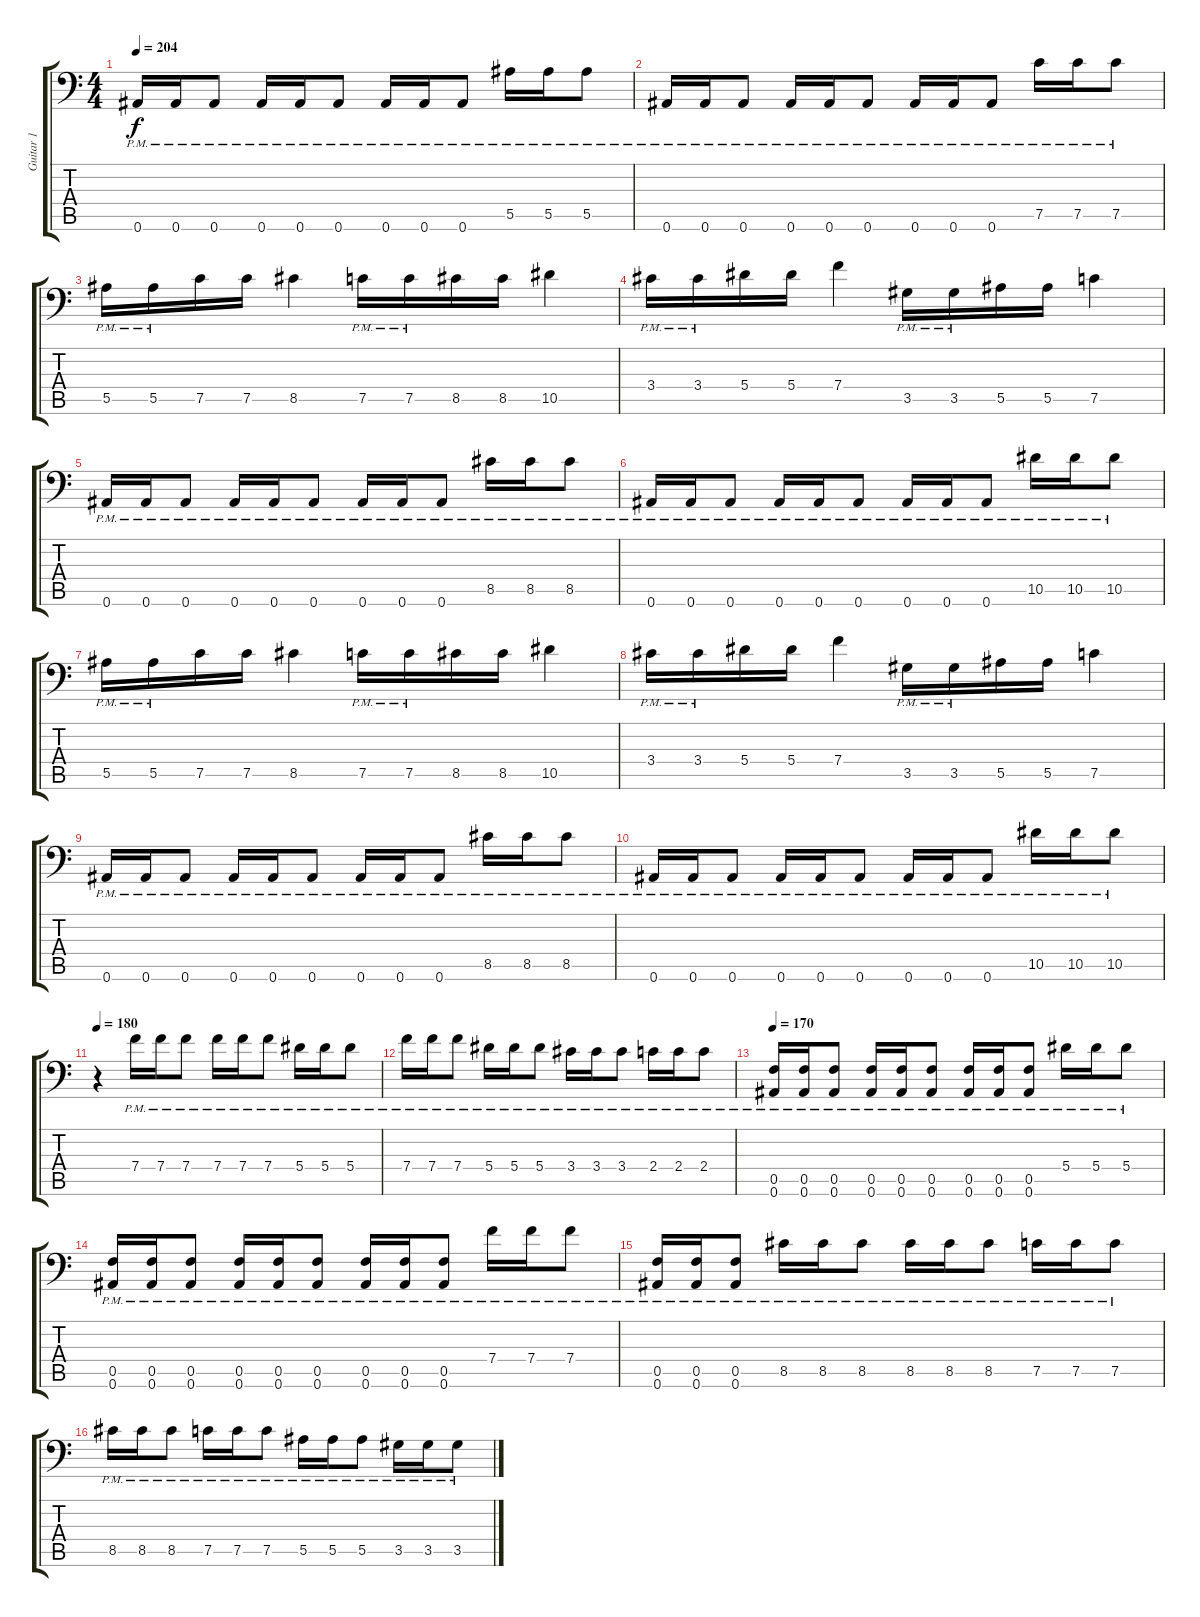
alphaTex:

\track ("Guitar 1" "Guitar 1") {instrument distortionguitar}
\staff {score tabs}
\tuning (C4 G3 Eb3 Bb2 F2 Bb1) {hide}
\ts (4 4)
\tempo 204
\clef f4
\ks c
0.6{pm}.16{dy f} 0.6{pm}.16 0.6{pm}.8 0.6{pm}.16 0.6{pm}.16 0.6{pm}.8 0.6{pm}.16 0.6{pm}.16 0.6{pm}.8 5.5{pm}.16 5.5{pm}.16 5.5{pm}.8 |
0.6{pm}.16 0.6{pm}.16 0.6{pm}.8 0.6{pm}.16 0.6{pm}.16 0.6{pm}.8 0.6{pm}.16 0.6{pm}.16 0.6{pm}.8 7.5{pm}.16 7.5{pm}.16 7.5{pm}.8 |
5.5{pm}.16 5.5{pm}.16 7.5.16 7.5.16 8.5.4 7.5{pm}.16 7.5{pm}.16 8.5.16 8.5.16 10.5.4 |
3.4{pm}.16 3.4{pm}.16 5.4.16 5.4.16 7.4.4 3.5{pm}.16 3.5{pm}.16 5.5.16 5.5.16 7.5.4 |
0.6{pm}.16 0.6{pm}.16 0.6{pm}.8 0.6{pm}.16 0.6{pm}.16 0.6{pm}.8 0.6{pm}.16 0.6{pm}.16 0.6{pm}.8 8.5{pm}.16 8.5{pm}.16 8.5{pm}.8 |
0.6{pm}.16 0.6{pm}.16 0.6{pm}.8 0.6{pm}.16 0.6{pm}.16 0.6{pm}.8 0.6{pm}.16 0.6{pm}.16 0.6{pm}.8 10.5{pm}.16 10.5{pm}.16 10.5{pm}.8 |
5.5{pm}.16 5.5{pm}.16 7.5.16 7.5.16 8.5.4 7.5{pm}.16 7.5{pm}.16 8.5.16 8.5.16 10.5.4 |
3.4{pm}.16 3.4{pm}.16 5.4.16 5.4.16 7.4.4 3.5{pm}.16 3.5{pm}.16 5.5.16 5.5.16 7.5.4 |
0.6{pm}.16 0.6{pm}.16 0.6{pm}.8 0.6{pm}.16 0.6{pm}.16 0.6{pm}.8 0.6{pm}.16 0.6{pm}.16 0.6{pm}.8 8.5{pm}.16 8.5{pm}.16 8.5{pm}.8 |
0.6{pm}.16 0.6{pm}.16 0.6{pm}.8 0.6{pm}.16 0.6{pm}.16 0.6{pm}.8 0.6{pm}.16 0.6{pm}.16 0.6{pm}.8 10.5{pm}.16 10.5{pm}.16 10.5{pm}.8 |
\tempo 180
r.4 7.4{pm}.16 7.4{pm}.16 7.4{pm}.8 7.4{pm}.16 7.4{pm}.16 7.4{pm}.8 5.4{pm}.16 5.4{pm}.16 5.4{pm}.8 |
7.4{pm}.16 7.4{pm}.16 7.4{pm}.8 5.4{pm}.16 5.4{pm}.16 5.4{pm}.8 3.4{pm}.16 3.4{pm}.16 3.4{pm}.8 2.4{pm}.16 2.4{pm}.16 2.4{pm}.8 |
\tempo 170
(0.5{pm} 0.6{pm}).16 (0.5{pm} 0.6{pm}).16 (0.5{pm} 0.6{pm}).8 (0.5{pm} 0.6{pm}).16 (0.5{pm} 0.6{pm}).16 (0.5{pm} 0.6{pm}).8 (0.5{pm} 0.6{pm}).16 (0.5{pm} 0.6{pm}).16 (0.5{pm} 0.6{pm}).8 5.4{pm}.16 5.4{pm}.16 5.4{pm}.8 |
(0.5{pm} 0.6{pm}).16 (0.5{pm} 0.6{pm}).16 (0.5{pm} 0.6{pm}).8 (0.5{pm} 0.6{pm}).16 (0.5{pm} 0.6{pm}).16 (0.5{pm} 0.6{pm}).8 (0.5{pm} 0.6{pm}).16 (0.5{pm} 0.6{pm}).16 (0.5{pm} 0.6{pm}).8 7.4{pm}.16 7.4{pm}.16 7.4{pm}.8 |
(0.5{pm} 0.6{pm}).16 (0.5{pm} 0.6{pm}).16 (0.5{pm} 0.6{pm}).8 8.5{pm}.16 8.5{pm}.16 8.5{pm}.8 8.5{pm}.16 8.5{pm}.16 8.5{pm}.8 7.5{pm}.16 7.5{pm}.16 7.5{pm}.8 |
8.5{pm}.16 8.5{pm}.16 8.5{pm}.8 7.5{pm}.16 7.5{pm}.16 7.5{pm}.8 5.5{pm}.16 5.5{pm}.16 5.5{pm}.8 3.5{pm}.16 3.5{pm}.16 3.5{pm}.8
